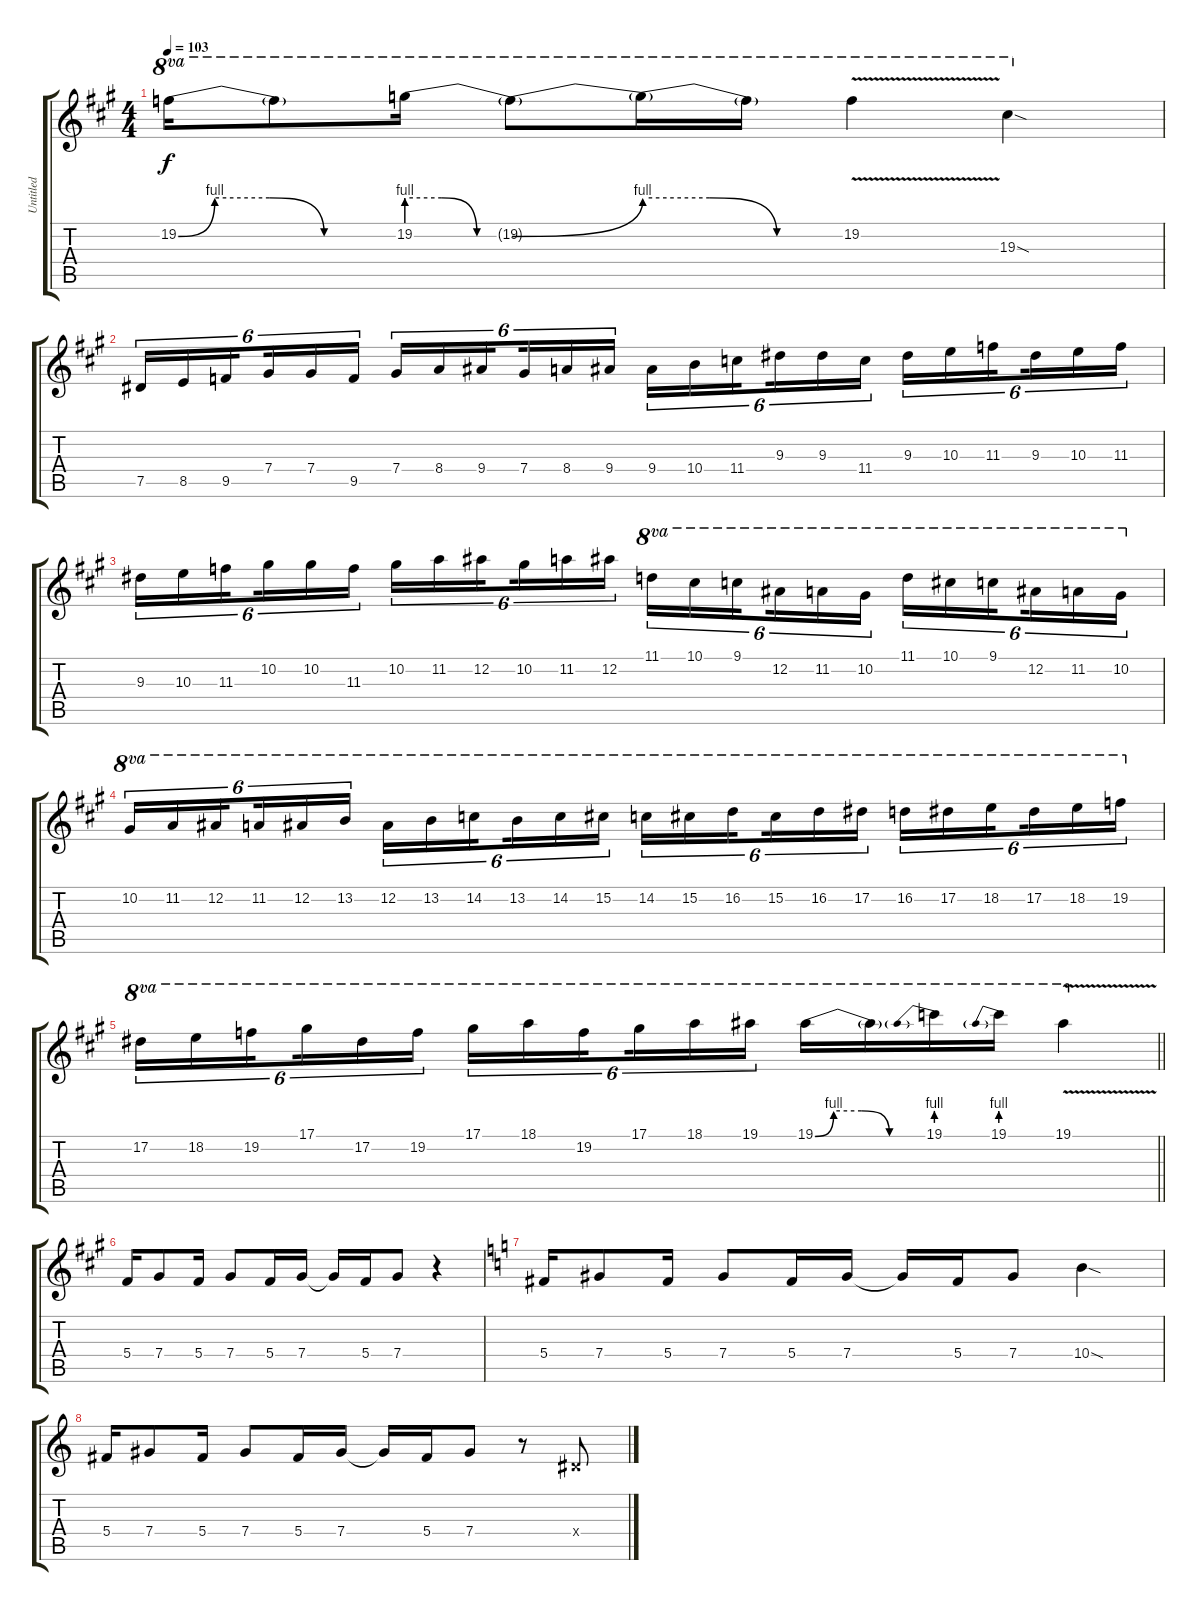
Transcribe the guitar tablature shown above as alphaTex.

\track ("Untitled" "Untitled") {instrument distortionguitar}
\staff {score tabs}
\tuning (Eb4 Bb3 Gb3 Db3 Ab2 Eb2) {hide}
\ts (4 4)
\tempo 103
\clef g2
\ks a
19.2{be (custom 0 0 10 4 25 4 40 0 60 0)}.16{ot 8va dy f} 19.2{t}.8{ot 8va} 19.2{be (custom 0 4 20 4 40 0 60 0)}.16{ot 8va} 19.2{be (bend 0 0 60 4) t}.8{ot 8va} 19.2{be (custom 0 4 20 4 40 0 60 0) t}.16{ot 8va} 19.2{t}.16{ot 8va} 19.2{v}.4{ot 8va} 19.3{sod}.4{ot 8va} |
7.5.16{tu (6 4)} 8.5.16{tu (6 4)} 9.5.16{tu (6 4) beam splitsecondary} 7.4.16{tu (6 4)} 7.4.16{tu (6 4)} 9.5.16{tu (6 4)} 7.4.16{tu (6 4)} 8.4.16{tu (6 4)} 9.4.16{tu (6 4) beam splitsecondary} 7.4.16{tu (6 4)} 8.4.16{tu (6 4)} 9.4.16{tu (6 4)} 9.4.16{tu (6 4)} 10.4.16{tu (6 4)} 11.4.16{tu (6 4) beam splitsecondary} 9.3.16{tu (6 4)} 9.3.16{tu (6 4)} 11.4.16{tu (6 4)} 9.3.16{tu (6 4)} 10.3.16{tu (6 4)} 11.3.16{tu (6 4) beam splitsecondary} 9.3.16{tu (6 4)} 10.3.16{tu (6 4)} 11.3.16{tu (6 4)} |
9.3.16{tu (6 4)} 10.3.16{tu (6 4)} 11.3.16{tu (6 4) beam splitsecondary} 10.2.16{tu (6 4)} 10.2.16{tu (6 4)} 11.3.16{tu (6 4)} 10.2.16{tu (6 4)} 11.2.16{tu (6 4)} 12.2.16{tu (6 4) beam splitsecondary} 10.2.16{tu (6 4)} 11.2.16{tu (6 4)} 12.2.16{tu (6 4)} 11.1.16{tu (6 4) ot 8va} 10.1.16{tu (6 4) ot 8va} 9.1.16{tu (6 4) ot 8va beam splitsecondary} 12.2.16{tu (6 4) ot 8va} 11.2.16{tu (6 4) ot 8va} 10.2.16{tu (6 4) ot 8va} 11.1.16{tu (6 4) ot 8va} 10.1.16{tu (6 4) ot 8va} 9.1.16{tu (6 4) ot 8va beam splitsecondary} 12.2.16{tu (6 4) ot 8va} 11.2.16{tu (6 4) ot 8va} 10.2.16{tu (6 4) ot 8va} |
10.2.16{tu (6 4) ot 8va} 11.2.16{tu (6 4) ot 8va} 12.2.16{tu (6 4) ot 8va beam splitsecondary} 11.2.16{tu (6 4) ot 8va} 12.2.16{tu (6 4) ot 8va} 13.2.16{tu (6 4) ot 8va} 12.2.16{tu (6 4) ot 8va} 13.2.16{tu (6 4) ot 8va} 14.2.16{tu (6 4) ot 8va beam splitsecondary} 13.2.16{tu (6 4) ot 8va} 14.2.16{tu (6 4) ot 8va} 15.2.16{tu (6 4) ot 8va} 14.2.16{tu (6 4) ot 8va} 15.2.16{tu (6 4) ot 8va} 16.2.16{tu (6 4) ot 8va beam splitsecondary} 15.2.16{tu (6 4) ot 8va} 16.2.16{tu (6 4) ot 8va} 17.2.16{tu (6 4) ot 8va} 16.2.16{tu (6 4) ot 8va} 17.2.16{tu (6 4) ot 8va} 18.2.16{tu (6 4) ot 8va beam splitsecondary} 17.2.16{tu (6 4) ot 8va} 18.2.16{tu (6 4) ot 8va} 19.2.16{tu (6 4) ot 8va} |
\barLineRight lightlight
17.2.16{tu (6 4) ot 8va} 18.2.16{tu (6 4) ot 8va} 19.2.16{tu (6 4) ot 8va beam splitsecondary} 17.1.16{tu (6 4) ot 8va} 17.2.16{tu (6 4) ot 8va} 19.2.16{tu (6 4) ot 8va} 17.1.16{tu (6 4) ot 8va} 18.1.16{tu (6 4) ot 8va} 19.2.16{tu (6 4) ot 8va beam splitsecondary} 17.1.16{tu (6 4) ot 8va} 18.1.16{tu (6 4) ot 8va} 19.1.16{tu (6 4) ot 8va} 19.1{be (custom 0 0 10 4 25 4 40 0 60 0)}.16{ot 8va} 19.1{t}.16{ot 8va} 19.1{be (prebend 0 4 60 4)}.16{ot 8va} 19.1{be (prebend 0 4 60 4)}.16{ot 8va} 19.1{v}.4{ot 8va} |
5.4.16 7.4.8 5.4.16 7.4.8 5.4.16 7.4.16 7.4{t}.16 5.4.16 7.4.8 r.4 |
\ks c
5.4.16 7.4.8 5.4.16 7.4.8 5.4.16 7.4.16 7.4{t}.16 5.4.16 7.4.8 10.4{sod}.4 |
5.4.16 7.4.8 5.4.16 7.4.8 5.4.16 7.4.16 7.4{t}.16 5.4.16 7.4.8 r.8 2.4{x}.8
